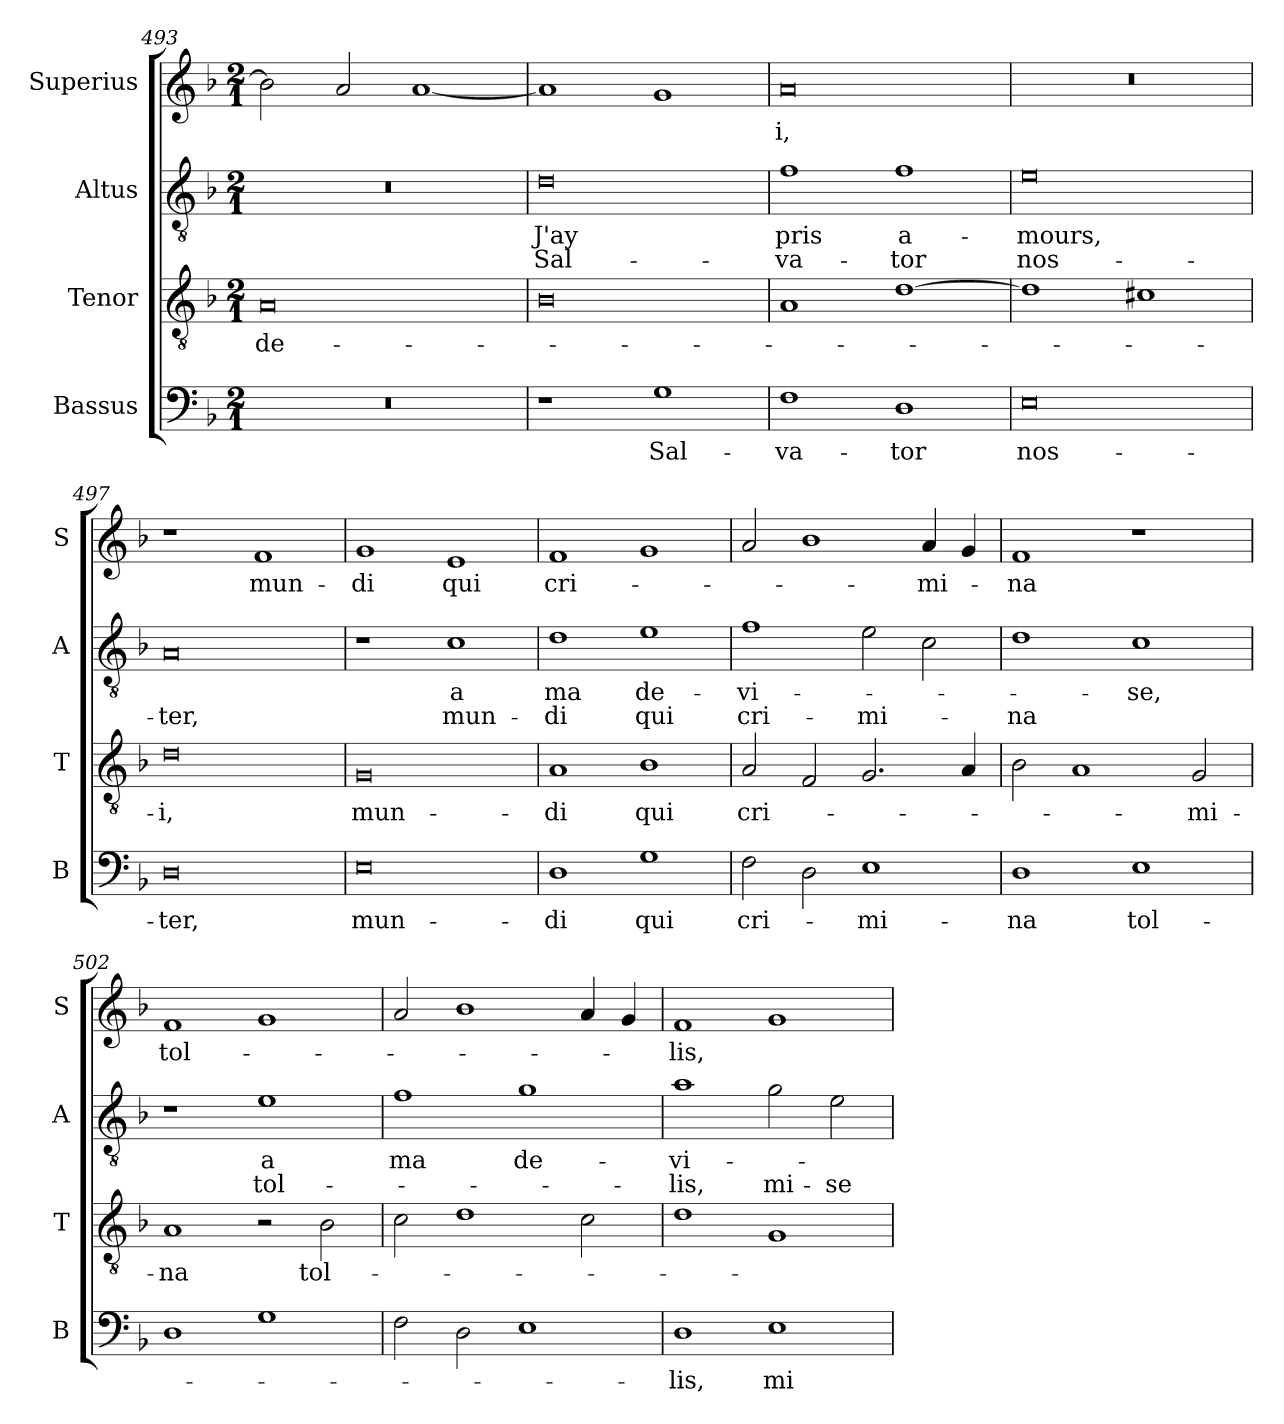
**kern	**text	**kern	**text	**kern	**text	**text	**kern	**text
*part4	*part4	*part3	*part3	*part2	*part2	*part2	*part1	*part1
*staff4	*staff4	*staff3	*staff3	*staff2	*staff2	*staff2	*staff1	*staff1
*I"Bassus	*	*I"Tenor	*	*I"Altus	*	*	*I"Superius	*
*I'B	*	*I'T	*	*I'A	*	*	*I'S	*
*clefF4	*	*clefGv2	*	*clefGv2	*	*	*clefG2	*
*k[b-]	*	*k[b-]	*	*k[b-]	*	*	*k[b-]	*
*M2/1	*	*M2/1	*	*M2/1	*	*	*M2/1	*
=493	=493	=493	=493	=493	=493	=493	=493	=493
0r	.	0A	de-	0r	.	.	2b-\]	.
.	.	.	.	.	.	.	2a/	.
.	.	.	.	.	.	.	[1a	.
=494	=494	=494	=494	=494	=494	=494	=494	=494
1r	.	0B-	.	0d	J'ay	Sal-	1a]	.
1G	Sal-	.	.	.	.	.	1g	.
=495	=495	=495	=495	=495	=495	=495	=495	=495
1F	-va-	1A	.	1f	pris	-va-	0a	-i,
1D	-tor	[1d	.	1f	a-	-tor	.	.
=496	=496	=496	=496	=496	=496	=496	=496	=496
0E	nos-	1d]	.	0e	-mours,	nos-	0r	.
.	.	1c#X	.	.	.	.	.	.
=497	=497	=497	=497	=497	=497	=497	=497	=497
0D	-ter,	0d	-i,	0A	.	-ter,	1r	.
.	.	.	.	.	.	.	1f	mun-
=498	=498	=498	=498	=498	=498	=498	=498	=498
0E	mun-	0G	mun-	1r	.	.	1g	-di
.	.	.	.	1c	a	mun-	1e	qui
=499	=499	=499	=499	=499	=499	=499	=499	=499
1D	-di	1A	-di	1d	ma	-di	1f	cri-
1G	qui	1B-	qui	1e	de-	qui	1g	.
=500	=500	=500	=500	=500	=500	=500	=500	=500
2F\	cri-	2A/	cri-	1f	-vi-	cri-	2a/	.
2D\	.	2F/	.	.	.	.	1b-	.
1E	-mi-	2.G/	.	2e\	.	-mi-	.	.
.	.	.	.	2c\	.	.	4a/	-mi-
.	.	4A/	.	.	.	.	4g/	.
=501	=501	=501	=501	=501	=501	=501	=501	=501
1D	-na	2B-\	.	1d	.	-na	1f	-na
.	.	1A	.	.	.	.	.	.
1E	tol-	.	.	1c	-se,	.	1r	.
.	.	2G/	-mi-	.	.	.	.	.
=502	=502	=502	=502	=502	=502	=502	=502	=502
1D	.	1A	-na	1r	.	.	1f	tol-
1G	.	2r	.	1e	a	tol-	1g	.
.	.	2B-\	tol-	.	.	.	.	.
=503	=503	=503	=503	=503	=503	=503	=503	=503
2F\	.	2c\	.	1f	ma	.	2a/	.
2D\	.	1d	.	.	.	.	1b-	.
1E	.	.	.	1g	de-	.	.	.
.	.	2c\	.	.	.	.	4a/	.
.	.	.	.	.	.	.	4g/	.
=504	=504	=504	=504	=504	=504	=504	=504	=504
1D	-lis,	1d	.	1a	-vi-	-lis,	1f	-lis,
1E	mi-	1G	.	2g\	.	mi-	1g	.
.	.	.	.	2e\	.	-se-	.	.
=	=	=	=	=	=	=	=	=
*-	*-	*-	*-	*-	*-	*-	*-	*-
